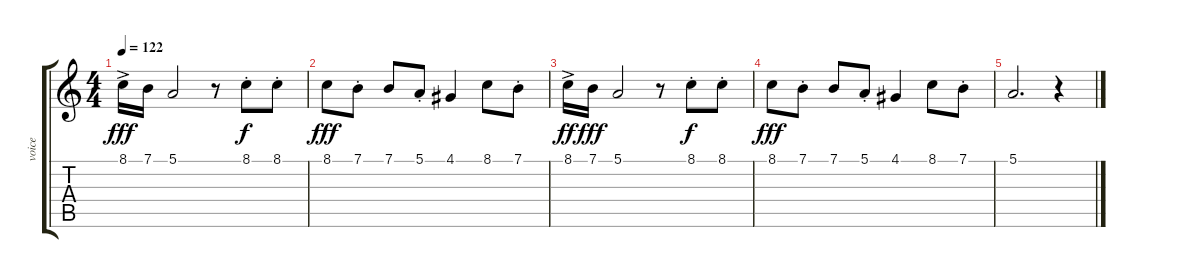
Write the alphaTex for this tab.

\track ("voice" "voice") {instrument accordion}
\staff {score tabs}
\tuning (E4 B3 G3 D3 A2 E2) {hide}
\ts (4 4)
\tempo 122
\clef g2
\ks c
8.1{ac}.16{dy fff} 7.1.16 5.1.2 r.8 8.1{st}.8{dy f} 8.1{st}.8 |
8.1.8{dy fff} 7.1{st}.8 7.1.8 5.1{st}.8 4.1.4 8.1.8 7.1{st}.8 |
8.1{ac}.16{dy ff} 7.1.16{dy fff} 5.1.2 r.8 8.1{st}.8{dy f} 8.1{st}.8 |
8.1.8{dy fff} 7.1{st}.8 7.1.8 5.1{st}.8 4.1.4 8.1.8 7.1{st}.8 |
5.1.2{d} r.4
